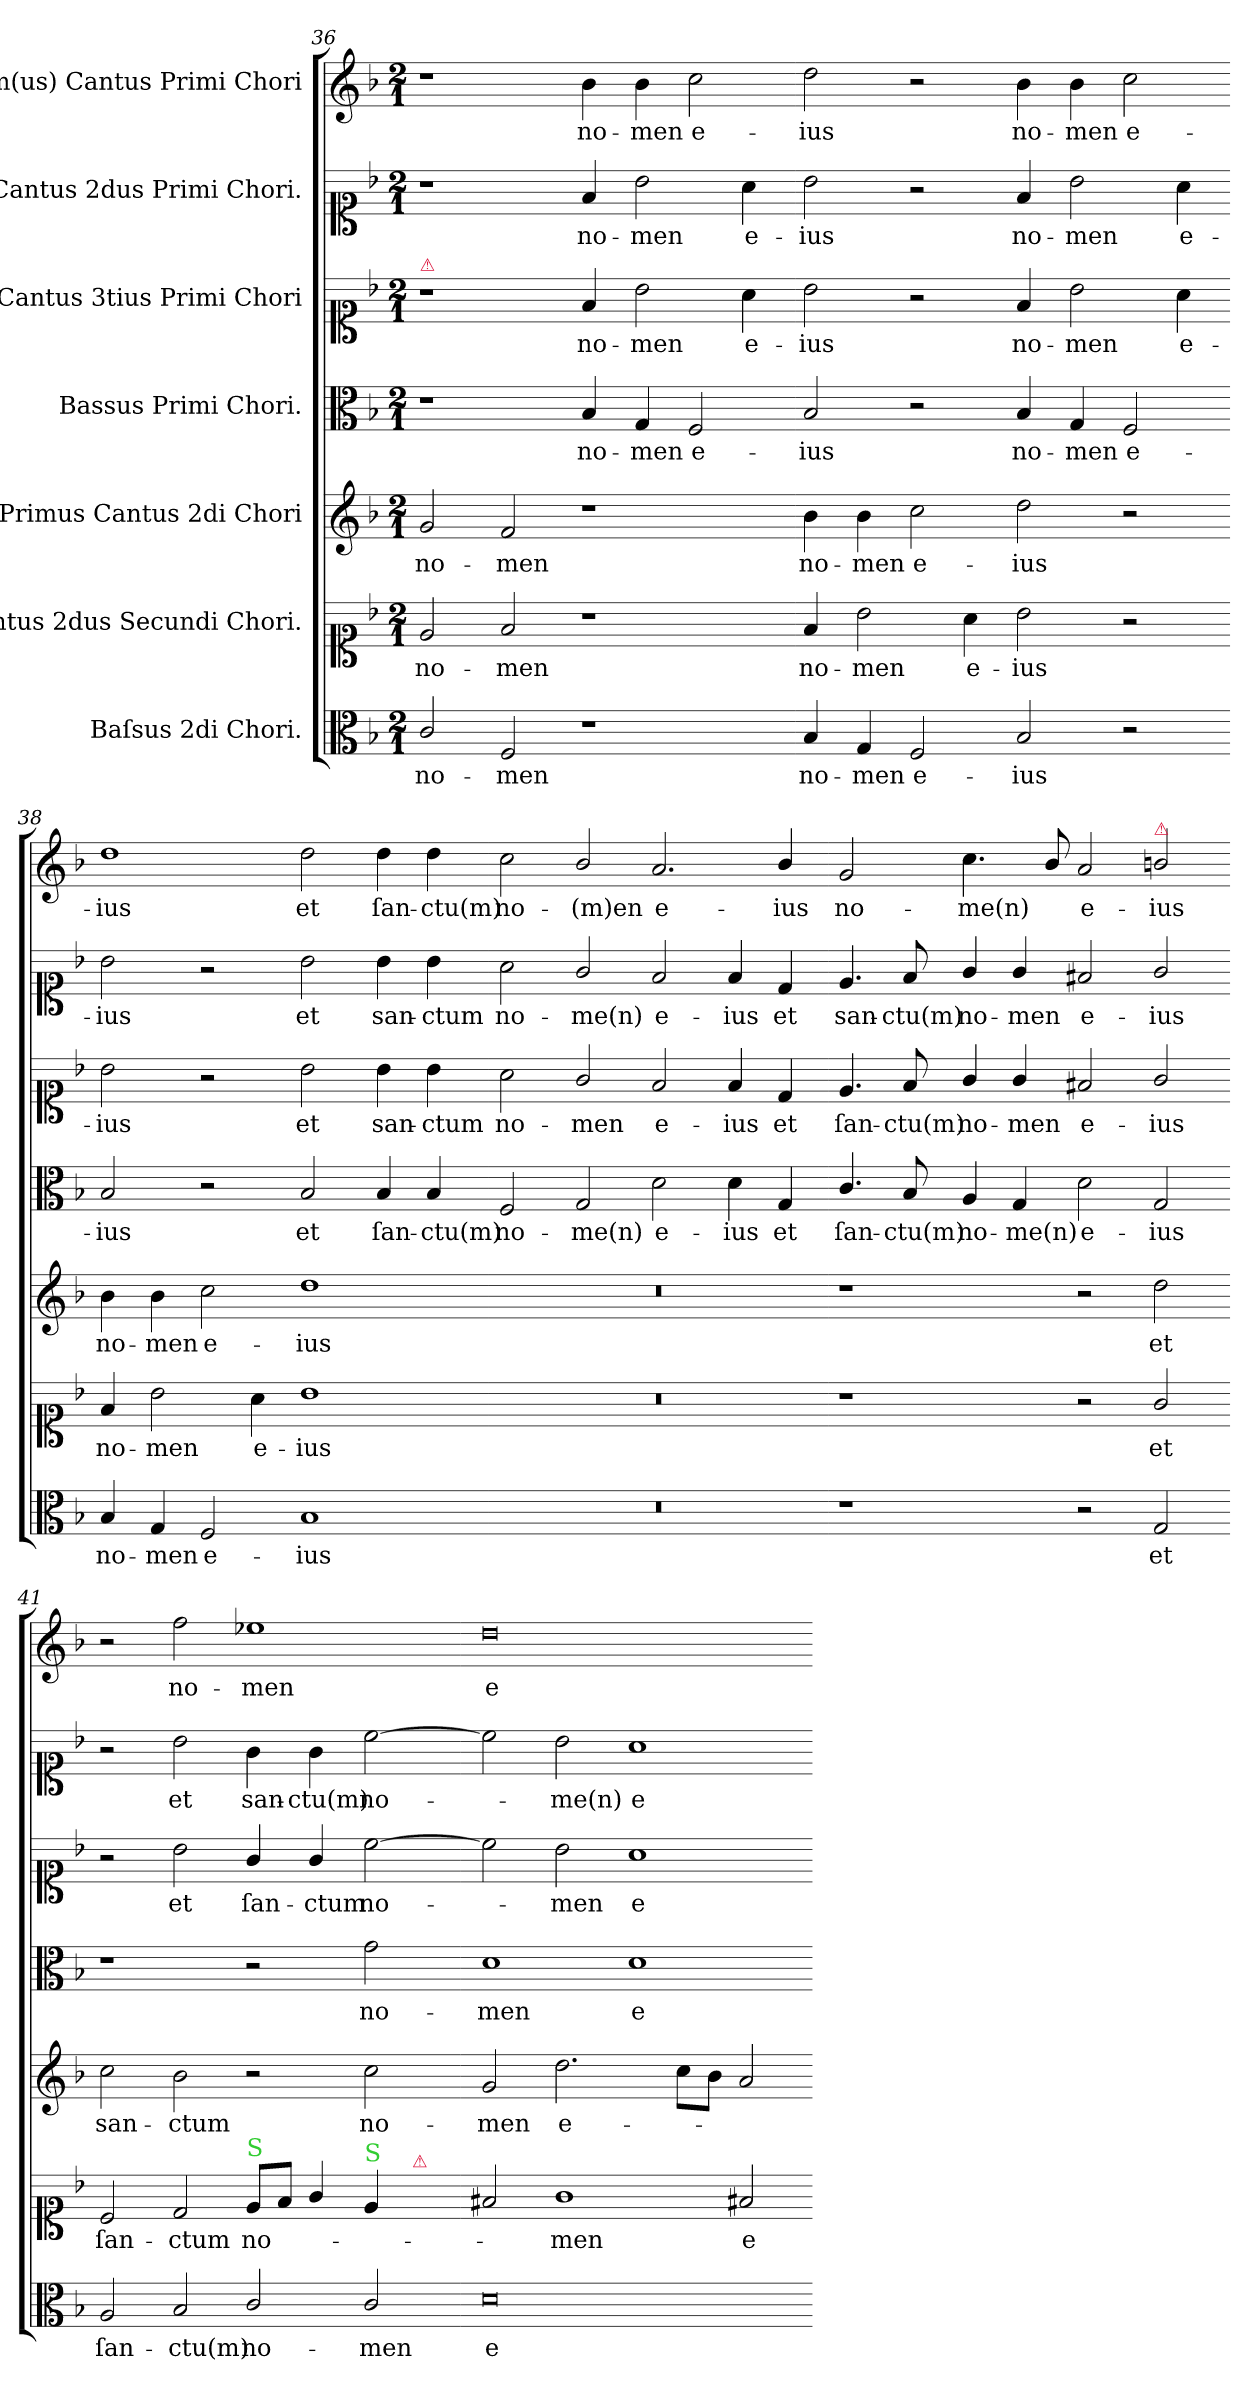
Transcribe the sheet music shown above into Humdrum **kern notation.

**kern	**text	**kern	**text	**kern	**text	**kern	**text	**kern	**text	**kern	**text	**kern	**text
*part7	*part7	*part6	*part6	*part5	*part5	*part4	*part4	*part3	*part3	*part2	*part2	*part1	*part1
*staff7	*staff7	*staff6	*staff6	*staff5	*staff5	*staff4	*staff4	*staff3	*staff3	*staff2	*staff2	*staff1	*staff1
*I"Baſsus 2di Chori.	*	*I"Cantus 2dus Secundi Chori.	*	*I"Primus Cantus 2di Chori	*	*I"Bassus Primi Chori.	*	*I"Cantus 3tius Primi Chori	*	*I"Cantus 2dus Primi Chori.	*	*I"Im(us) Cantus Primi Chori	*
*clefC3	*	*clefC1	*	*clefG2	*	*clefC3	*	*clefC1	*	*clefC1	*	*clefG2	*
*k[b-]	*	*k[b-]	*	*k[b-]	*	*k[b-]	*	*k[b-]	*	*k[b-]	*	*k[b-]	*
*M2/1	*	*M2/1	*	*M2/1	*	*M2/1	*	*M2/1	*	*M2/1	*	*M2/1	*
=36	=36	=36	=36	=36	=36	=36	=36	=36	=36	=36	=36	=36	=36
!	!	!	!	!	!	!	!	!LO:TX:a:color=crimson:t=⚠	!	!	!	!	!
!	!LO:LY:i	!	!LO:LY:i	!	!LO:LY:i	!	!	!	!	!	!	!	!
2c/	no-	2e/	no-	2g/	no-	1r	.	1r	.	1r	.	1r	.
!	!LO:LY:i	!	!LO:LY:i	!	!LO:LY:i	!	!	!	!	!	!	!	!
2F/	-men	2f/	-men	2f/	-men	.	.	.	.	.	.	.	.
1r	.	1r	.	1r	.	4B-/	no-	4f/	no-	4f/	no-	4b-\	no-
.	.	.	.	.	.	4G/	-men	2b-\	-men	2b-\	-men	4b-\	-men
.	.	.	.	.	.	2F/	e-	.	.	.	.	2cc\	e-
.	.	.	.	.	.	.	.	4a\	e-	4a\	e-	.	.
=37-	=37-	=37-	=37-	=37-	=37-	=37-	=37-	=37-	=37-	=37-	=37-	=37-	=37-
4B-/	no-	4f/	no-	4b-\	no-	2B-/	-ius	2b-\	-ius	2b-\	-ius	2dd\	-ius
4G/	-men	2b-\	-men	4b-\	-men	.	.	.	.	.	.	.	.
2F/	e-	.	.	2cc\	e-	2r	.	2r	.	2r	.	2r	.
.	.	4a\	e-	.	.	.	.	.	.	.	.	.	.
!	!	!	!	!	!	!	!LO:LY:i	!	!	!	!LO:LY:i	!	!
2B-/	-ius	2b-\	-ius	2dd\	-ius	4B-/	no-	4f/	no-	4f/	no-	4b-\	no-
!	!	!	!	!	!	!	!LO:LY:i	!	!	!	!LO:LY:i	!	!
.	.	.	.	.	.	4G/	-men	2b-\	-men	2b-\	-men	4b-\	-men
!	!	!	!	!	!	!	!LO:LY:i	!	!	!	!	!	!
2r	.	2r	.	2r	.	2F/	e-	.	.	.	.	2cc\	e-
!	!	!	!	!	!	!	!	!	!	!	!LO:LY:i	!	!
.	.	.	.	.	.	.	.	4a\	e-	4a\	e-	.	.
=38-	=38-	=38-	=38-	=38-	=38-	=38-	=38-	=38-	=38-	=38-	=38-	=38-	=38-
!	!LO:LY:i	!	!LO:LY:i	!	!LO:LY:i	!	!LO:LY:i	!	!	!	!LO:LY:i	!	!
4B-/	no-	4f/	no-	4b-\	no-	2B-/	-ius	2b-\	-ius	2b-\	-ius	1dd	-ius
!	!LO:LY:i	!	!LO:LY:i	!	!LO:LY:i	!	!	!	!	!	!	!	!
4G/	-men	2b-\	-men	4b-\	-men	.	.	.	.	.	.	.	.
!	!LO:LY:i	!	!	!	!LO:LY:i	!	!	!	!	!	!	!	!
2F/	e-	.	.	2cc\	e-	2r	.	2r	.	2r	.	.	.
!	!	!	!LO:LY:i	!	!	!	!	!	!	!	!	!	!
.	.	4a\	e-	.	.	.	.	.	.	.	.	.	.
!	!LO:LY:i	!	!LO:LY:i	!	!LO:LY:i	!	!	!	!	!	!	!	!
1B-	-ius	1b-	-ius	1dd	-ius	2B-/	et	2b-\	et	2b-\	et	2dd\	et
.	.	.	.	.	.	4B-/	ſan-	4b-\	san-	4b-\	san-	4dd\	ſan-
.	.	.	.	.	.	4B-/	-ctu(m)	4b-\	-ctum	4b-\	-ctum	4dd\	-ctu(m)
=39-	=39-	=39-	=39-	=39-	=39-	=39-	=39-	=39-	=39-	=39-	=39-	=39-	=39-
0r	.	0r	.	0r	.	2F/	no-	2a\	no-	2a\	no-	2cc\	no-
.	.	.	.	.	.	2G/	-me(n)	2g/	-men	2g/	-me(n)	2b-/	-(m)en
.	.	.	.	.	.	2d\	e-	2f/	e-	2f/	e-	2.a/	e-
.	.	.	.	.	.	4d\	-ius	4f/	-ius	4f/	-ius	.	.
!	!	!	!	!	!	!	!LO:LY:i	!	!	!	!	!	!
.	.	.	.	.	.	4G/	et	4d/	et	4d/	et	4b-/	-ius
=40-	=40-	=40-	=40-	=40-	=40-	=40-	=40-	=40-	=40-	=40-	=40-	=40-	=40-
!	!	!	!	!	!	!	!LO:LY:i	!	!	!	!	!	!
1r	.	1r	.	1r	.	4.c/	ſan-	4.e/	ſan-	4.e/	san-	2g/	no-
!	!	!	!	!	!	!	!LO:LY:i	!	!	!	!	!	!
.	.	.	.	.	.	8B-/	-ctu(m)	8f/	-ctu(m)	8f/	-ctu(m)	.	.
!	!	!	!	!	!	!	!LO:LY:i	!	!	!	!	!	!
.	.	.	.	.	.	4A/	no-	4g/	no-	4g/	no-	4.cc\	-me(n)
!	!	!	!	!	!	!	!LO:LY:i	!	!	!	!	!	!
.	.	.	.	.	.	4G/	-me(n)	4g/	-men	4g/	-men	.	.
.	.	.	.	.	.	.	.	.	.	.	.	8b-/	.
!	!	!	!	!	!	!	!LO:LY:i	!	!	!	!	!	!
2r	.	2r	.	2r	.	2d\	e-	2f#X/	e-	2f#X/	e-	2a/	e-
!	!	!	!	!	!	!	!	!	!	!	!	!LO:TX:a:color=crimson:t=⚠	!
!	!	!	!	!	!	!	!LO:LY:i	!	!	!	!	!	!
2G/	et	2g/	et	2dd\	et	2G/	-ius	2g/	-ius	2g/	-ius	2bn/	-ius
=41-	=41-	=41-	=41-	=41-	=41-	=41-	=41-	=41-	=41-	=41-	=41-	=41-	=41-
2A/	ſan-	2c/	ſan-	2cc\	san-	1r	.	2r	.	2r	.	2r	.
2B-/	-ctu(m)	2d/	-ctum	2b-\	-ctum	.	.	2b-\	et	2b-\	et	2ff\	no-
!	!	!LO:TX:a:color=limegreen:t=S	!	!	!	!	!	!	!	!	!	!	!
2c/	no-	8e/L	no-	2r	.	2r	.	4g/	ſan-	4g\	san-	1ee-X	-men
.	.	8f/J	.	.	.	.	.	.	.	.	.	.	.
.	.	4g/	.	.	.	.	.	4g/	-ctum	4g\	-ctu(m)	.	.
!	!	!LO:TX:a:color=limegreen:t=S	!	!	!	!	!	!	!	!	!	!	!
2c/	-men	4e/	.	2cc\	no-	2g\	no-	[2cc\	no-	[2cc\	no-	.	.
!	!	!LO:TX:a:color=crimson:t=⚠	!	!	!	!	!	!	!	!	!	!	!
.	.	4ryy	.	.	.	.	.	.	.	.	.	.	.
=42-	=42-	=42-	=42-	=42-	=42-	=42-	=42-	=42-	=42-	=42-	=42-	=42-	=42-
0d	e-	2f#X/	.	2g/	-men	1d	-men	2cc\]	.	2cc\]	.	0dd	e-
.	.	1g	-men	2.dd\	e-	.	.	2b-\	-men	2b-\	-me(n)	.	.
.	.	.	.	.	.	1d	e-	1a	e-	1a	e-	.	.
.	.	.	.	8cc\L	.	.	.	.	.	.	.	.	.
.	.	.	.	8b-\J	.	.	.	.	.	.	.	.	.
.	.	2f#X/	e-	2a/	.	.	.	.	.	.	.	.	.
=-	=-	=-	=-	=-	=-	=-	=-	=-	=-	=-	=-	=-	=-
*-	*-	*-	*-	*-	*-	*-	*-	*-	*-	*-	*-	*-	*-
